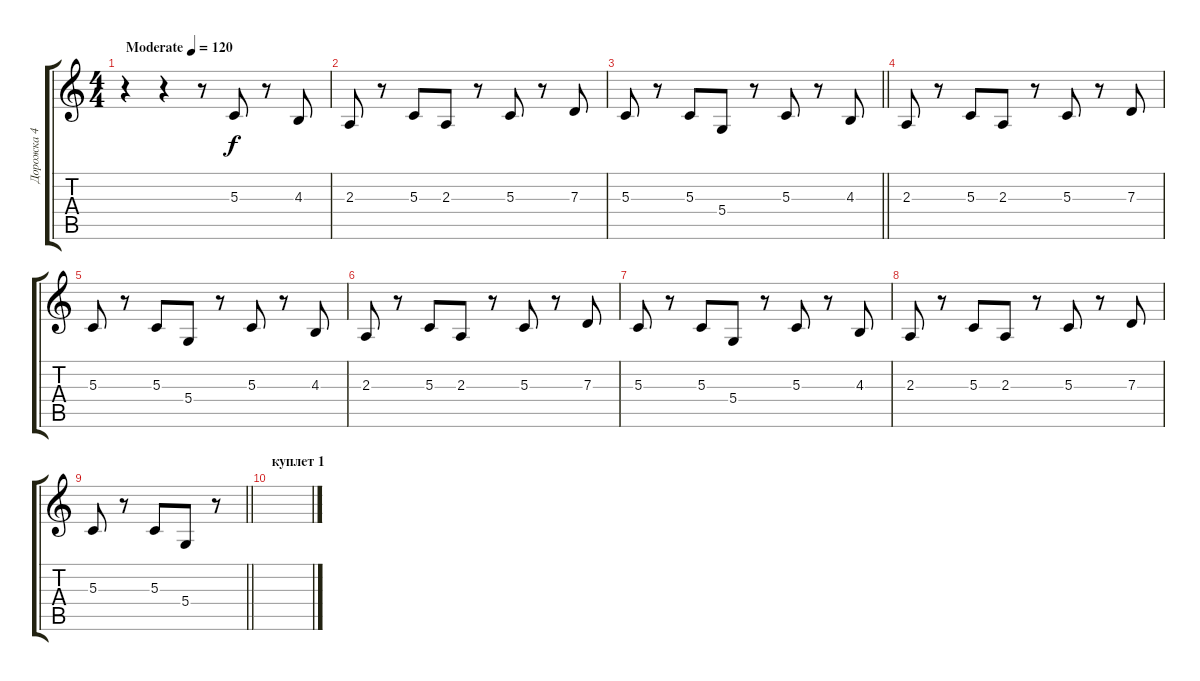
\track ("Дорожка 4" "Дорожка 4") {mute instrument trumpet}
\staff {score tabs}
\tuning (E4 B3 G3 D3 A2 E2) {hide}
\ts (4 4)
\tempo (120 "Moderate")
\clef g2
\ks c
r.4{dy f instrument trumpet} r.4 r.8 5.3.8 r.8 4.3.8 |
2.3.8 r.8 5.3.8 2.3.8 r.8 5.3.8 r.8 7.3.8 |
\barLineRight lightlight
5.3.8 r.8 5.3.8 5.4.8 r.8 5.3.8 r.8 4.3.8 |
2.3.8 r.8 5.3.8 2.3.8 r.8 5.3.8 r.8 7.3.8 |
5.3.8 r.8 5.3.8 5.4.8 r.8 5.3.8 r.8 4.3.8 |
2.3.8 r.8 5.3.8 2.3.8 r.8 5.3.8 r.8 7.3.8 |
5.3.8 r.8 5.3.8 5.4.8 r.8 5.3.8 r.8 4.3.8 |
2.3.8 r.8 5.3.8 2.3.8 r.8 5.3.8 r.8 7.3.8 |
\barLineRight lightlight
5.3.8 r.8 5.3.8 5.4.8 r.8 |
\section ("" "куплет 1")
